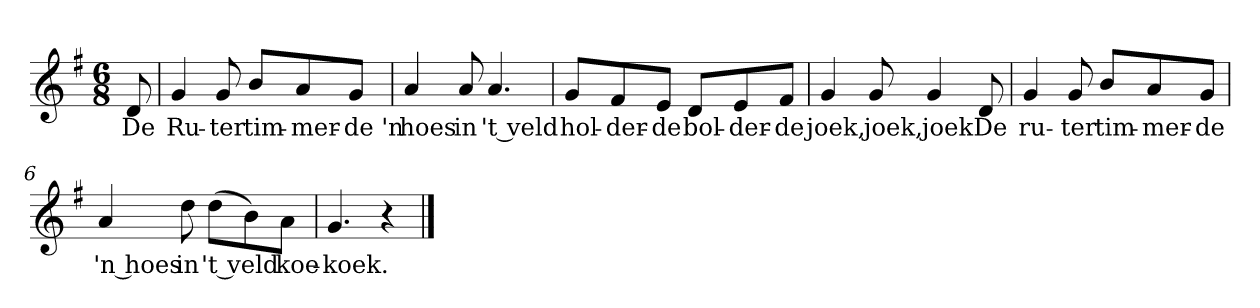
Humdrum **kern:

**kern	**text
*part1	*part1
*staff1	*staff1
*clefG2	*
*k[f#]	*
*G:	*
*M6/8	*
*MM120	*
=	=
8d	De
=1	=1
4g	Ru-
8g	-ter
8b/L	tim-
8a/	-mer-
8g/J	-de 'n
=2	=2
4a	hoes
8a	in
4.a	't veld
=3	=3
8g/L	hol-
8f#/	-der-
8e/J	-de
8d/L	bol-
8e/	-der-
8f#/J	-de
=4	=4
4g	joek,
8g	joek,
4g	joek
8d	De
=5	=5
4g	ru-
8g	-ter
8b/L	tim-
8a/	-mer-
8g/J	-de
=6	=6
4a	'n hoes
8dd	in
(8dd\L	't veld
8b\)	.
8a\J	koe-
=7	=7
4.g	-koek.
4r	.
==	==
*-	*-
